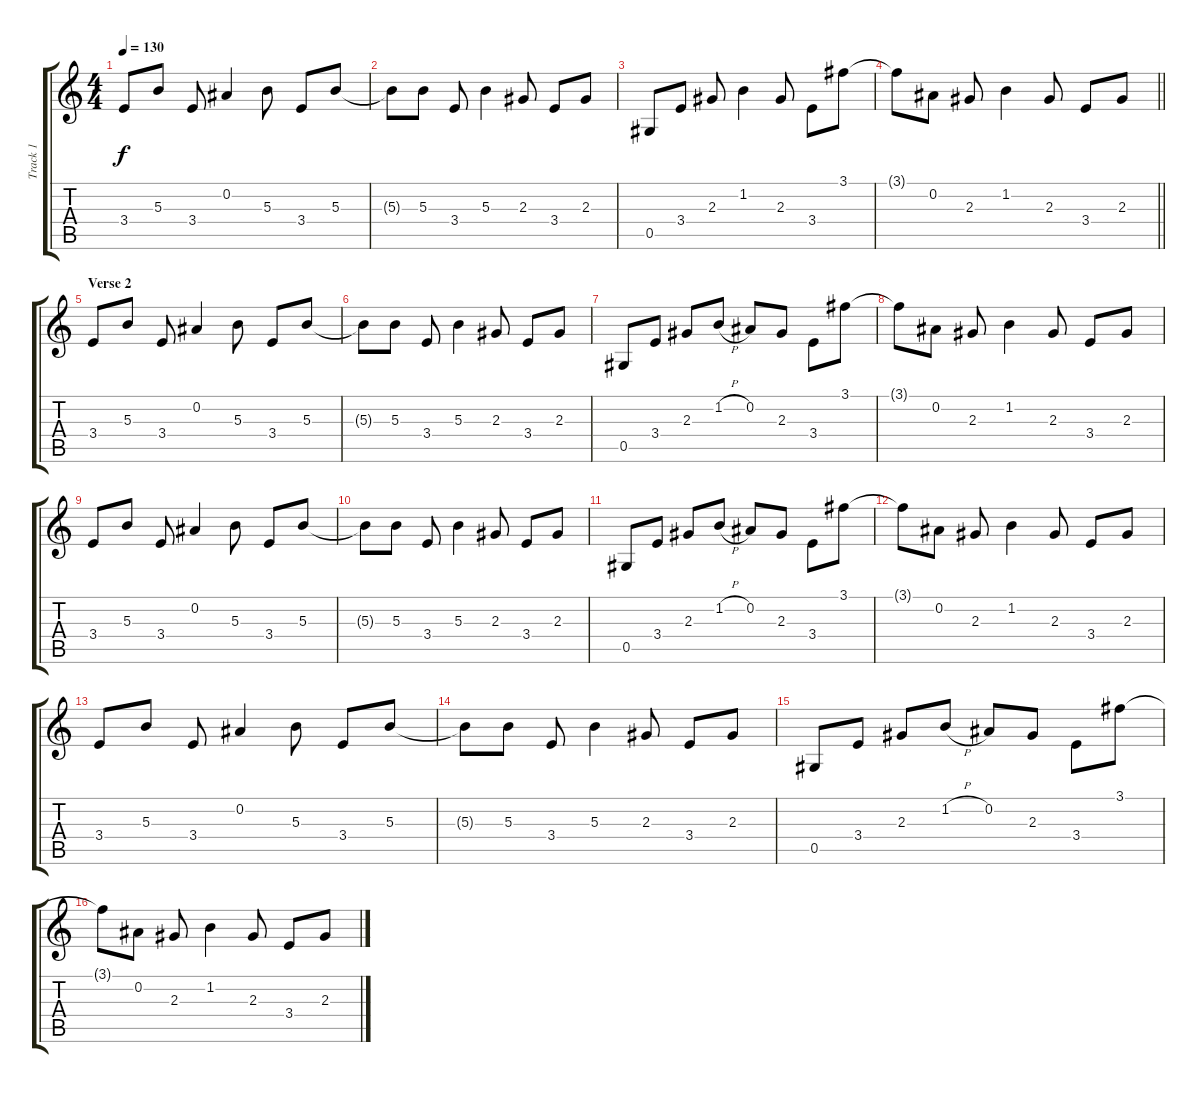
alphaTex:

\track ("Track 1" "Track 1") {instrument acousticguitarsteel}
\staff {score tabs}
\tuning (Eb4 Bb3 Gb3 Db3 Ab2 Db2) {hide}
\ts (4 4)
\tempo 130
\clef g2
\ks c
3.4.8{dy f} 5.3.8 3.4.8 0.2.4 5.3.8 3.4.8 5.3.8 |
5.3{t}.8 5.3.8 3.4.8 5.3.4 2.3.8 3.4.8 2.3.8 |
0.5.8 3.4.8 2.3.8 1.2.4 2.3.8 3.4.8 3.1.8 |
\barLineRight lightlight
3.1{t}.8 0.2.8 2.3.8 1.2.4 2.3.8 3.4.8 2.3.8 |
\section ("" "Verse 2")
3.4.8 5.3.8 3.4.8 0.2.4 5.3.8 3.4.8 5.3.8 |
5.3{t}.8 5.3.8 3.4.8 5.3.4 2.3.8 3.4.8 2.3.8 |
0.5.8 3.4.8 2.3.8 1.2{h}.8 0.2.8 2.3.8 3.4.8 3.1.8 |
3.1{t}.8 0.2.8 2.3.8 1.2.4 2.3.8 3.4.8 2.3.8 |
3.4.8 5.3.8 3.4.8 0.2.4 5.3.8 3.4.8 5.3.8 |
5.3{t}.8 5.3.8 3.4.8 5.3.4 2.3.8 3.4.8 2.3.8 |
0.5.8 3.4.8 2.3.8 1.2{h}.8 0.2.8 2.3.8 3.4.8 3.1.8 |
3.1{t}.8 0.2.8 2.3.8 1.2.4 2.3.8 3.4.8 2.3.8 |
3.4.8 5.3.8 3.4.8 0.2.4 5.3.8 3.4.8 5.3.8 |
5.3{t}.8 5.3.8 3.4.8 5.3.4 2.3.8 3.4.8 2.3.8 |
0.5.8 3.4.8 2.3.8 1.2{h}.8 0.2.8 2.3.8 3.4.8 3.1.8 |
3.1{t}.8 0.2.8 2.3.8 1.2.4 2.3.8 3.4.8 2.3.8
